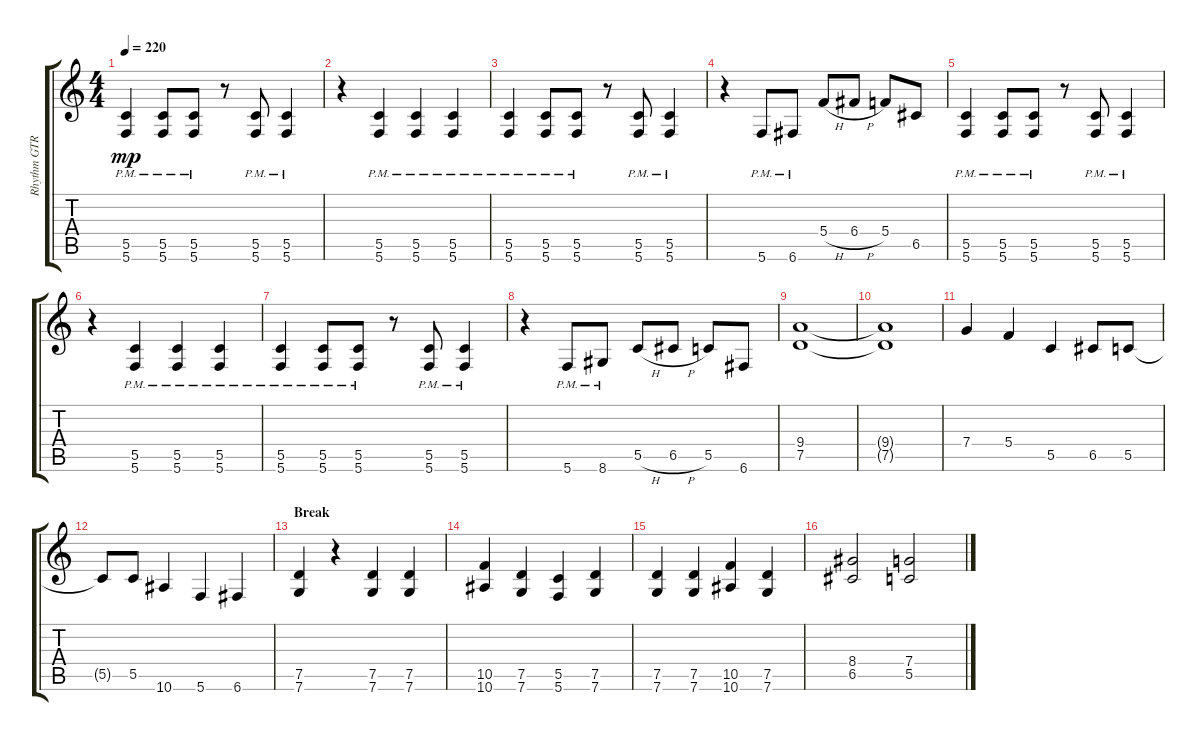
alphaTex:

\track ("Rhythm GTR 2" "Rhythm GTR") {instrument distortionguitar}
\staff {score tabs}
\tuning (D4 A3 F3 C3 G2 C2) {hide}
\ts (4 4)
\tempo 220
\clef g2
\ks aminor
(5.5{pm} 5.6{pm}).4{dy mp} (5.5{pm} 5.6{pm}).8 (5.5{pm} 5.6{pm}).8 r.8 (5.5{pm} 5.6{pm}).8 (5.5{pm} 5.6{pm}).4 |
r.4 (5.5{pm} 5.6{pm}).4 (5.5{pm} 5.6{pm}).4 (5.5{pm} 5.6{pm}).4 |
(5.5{pm} 5.6{pm}).4 (5.5{pm} 5.6{pm}).8 (5.5{pm} 5.6{pm}).8 r.8 (5.5{pm} 5.6{pm}).8 (5.5{pm} 5.6{pm}).4 |
r.4 5.6{pm}.8 6.6{pm}.8 5.4{h}.8 6.4{h}.8 5.4.8 6.5.8 |
(5.5{pm} 5.6{pm}).4 (5.5{pm} 5.6{pm}).8 (5.5{pm} 5.6{pm}).8 r.8 (5.5{pm} 5.6{pm}).8 (5.5{pm} 5.6{pm}).4 |
r.4 (5.5{pm} 5.6{pm}).4 (5.5{pm} 5.6{pm}).4 (5.5{pm} 5.6{pm}).4 |
(5.5{pm} 5.6{pm}).4 (5.5{pm} 5.6{pm}).8 (5.5{pm} 5.6{pm}).8 r.8 (5.5{pm} 5.6{pm}).8 (5.5{pm} 5.6{pm}).4 |
r.4 5.6{pm}.8 8.6{pm}.8 5.5{h}.8 6.5{h}.8 5.5.8 6.6.8 |
(9.4 7.5).1 |
(9.4{t} 7.5{t}).1 |
7.4.4 5.4.4 5.5.4 6.5.8 5.5.8 |
5.5{t}.8 5.5.8 10.6.4 5.6.4 6.6.4 |
\section ("" "Break")
(7.5 7.6).4 r.4 (7.5 7.6).4 (7.5 7.6).4 |
(10.5 10.6).4 (7.5 7.6).4 (5.5 5.6).4 (7.5 7.6).4 |
(7.5 7.6).4 (7.5 7.6).4 (10.5 10.6).4 (7.5 7.6).4 |
(8.4 6.5).2 (7.4 5.5).2
